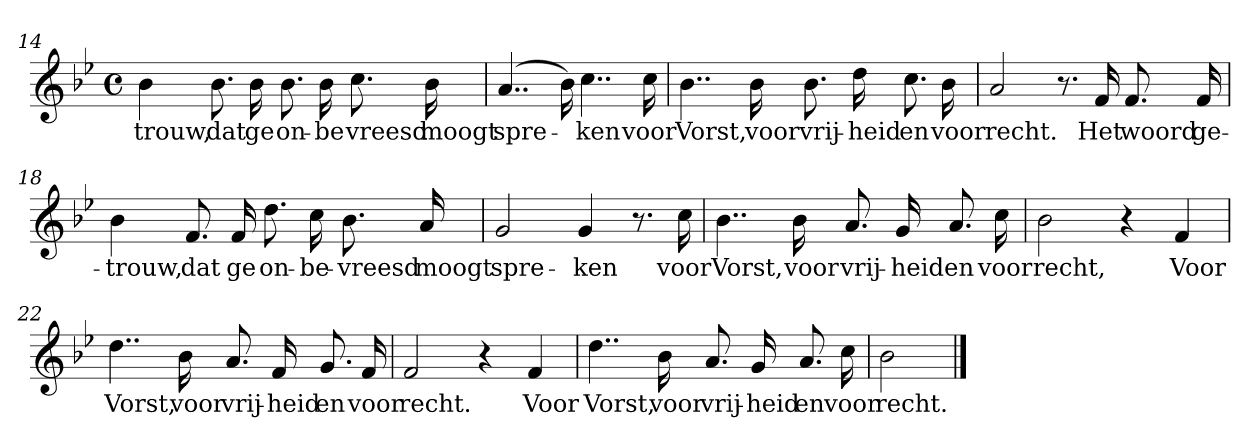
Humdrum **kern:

**kern	**text
*part1	*part1
*staff1	*staff1
*clefG2	*
*k[b-e-]	*
*B-:	*
*M4/4	*
*met(c)	*
=14	=14
4b-	-trouw,
8.b-L	-dat
16b-	-ge
8.b-L	-on-
16b-	-be
8.ccL	-vreesd
16b-	-moogt
=15	=15
(4..a	-spre-
16b-)	.
4..cc	-ken
16cc	-voor
=16	=16
4..b-	-Vorst,
16b-	-voor
8.b-L	-vrij-
16dd	-heid
8.ccL	-en
16b-	-voor
!!LO:LB:g=z
=17	=17
2a	-recht.
8.r	.
16f	-Het
8.fL	-woord
16f	-ge-
=18	=18
4b-	-trouw,
8.fL	-dat
16f	-ge
8.ddL	-on-
16cc	-be-
8.b-L	-vreesd
16a	-moogt
=19	=19
2g	-spre-
4g	-ken
8.r	.
16cc	-voor
=20	=20
4..b-	-Vorst,
16b-	-voor
8.aL	-vrij-
16g	-heid
8.aL	-en
16cc	-voor
!!LO:LB:g=z
=21	=21
2b-	-recht,
4r	.
4f	-Voor
=22	=22
4..dd	-Vorst,
16b-	-voor
8.aL	-vrij-
16f	-heid
8.gL	-en
16f	-voor
=23	=23
2f	-recht.
4r	.
4f	-Voor
=24	=24
4..dd	-Vorst,
16b-	-voor
8.aL	-vrij-
16g	-heid
8.aL	-en
16cc	-voor
=25	=25
2b-	-recht.
==	==
*-	*-
